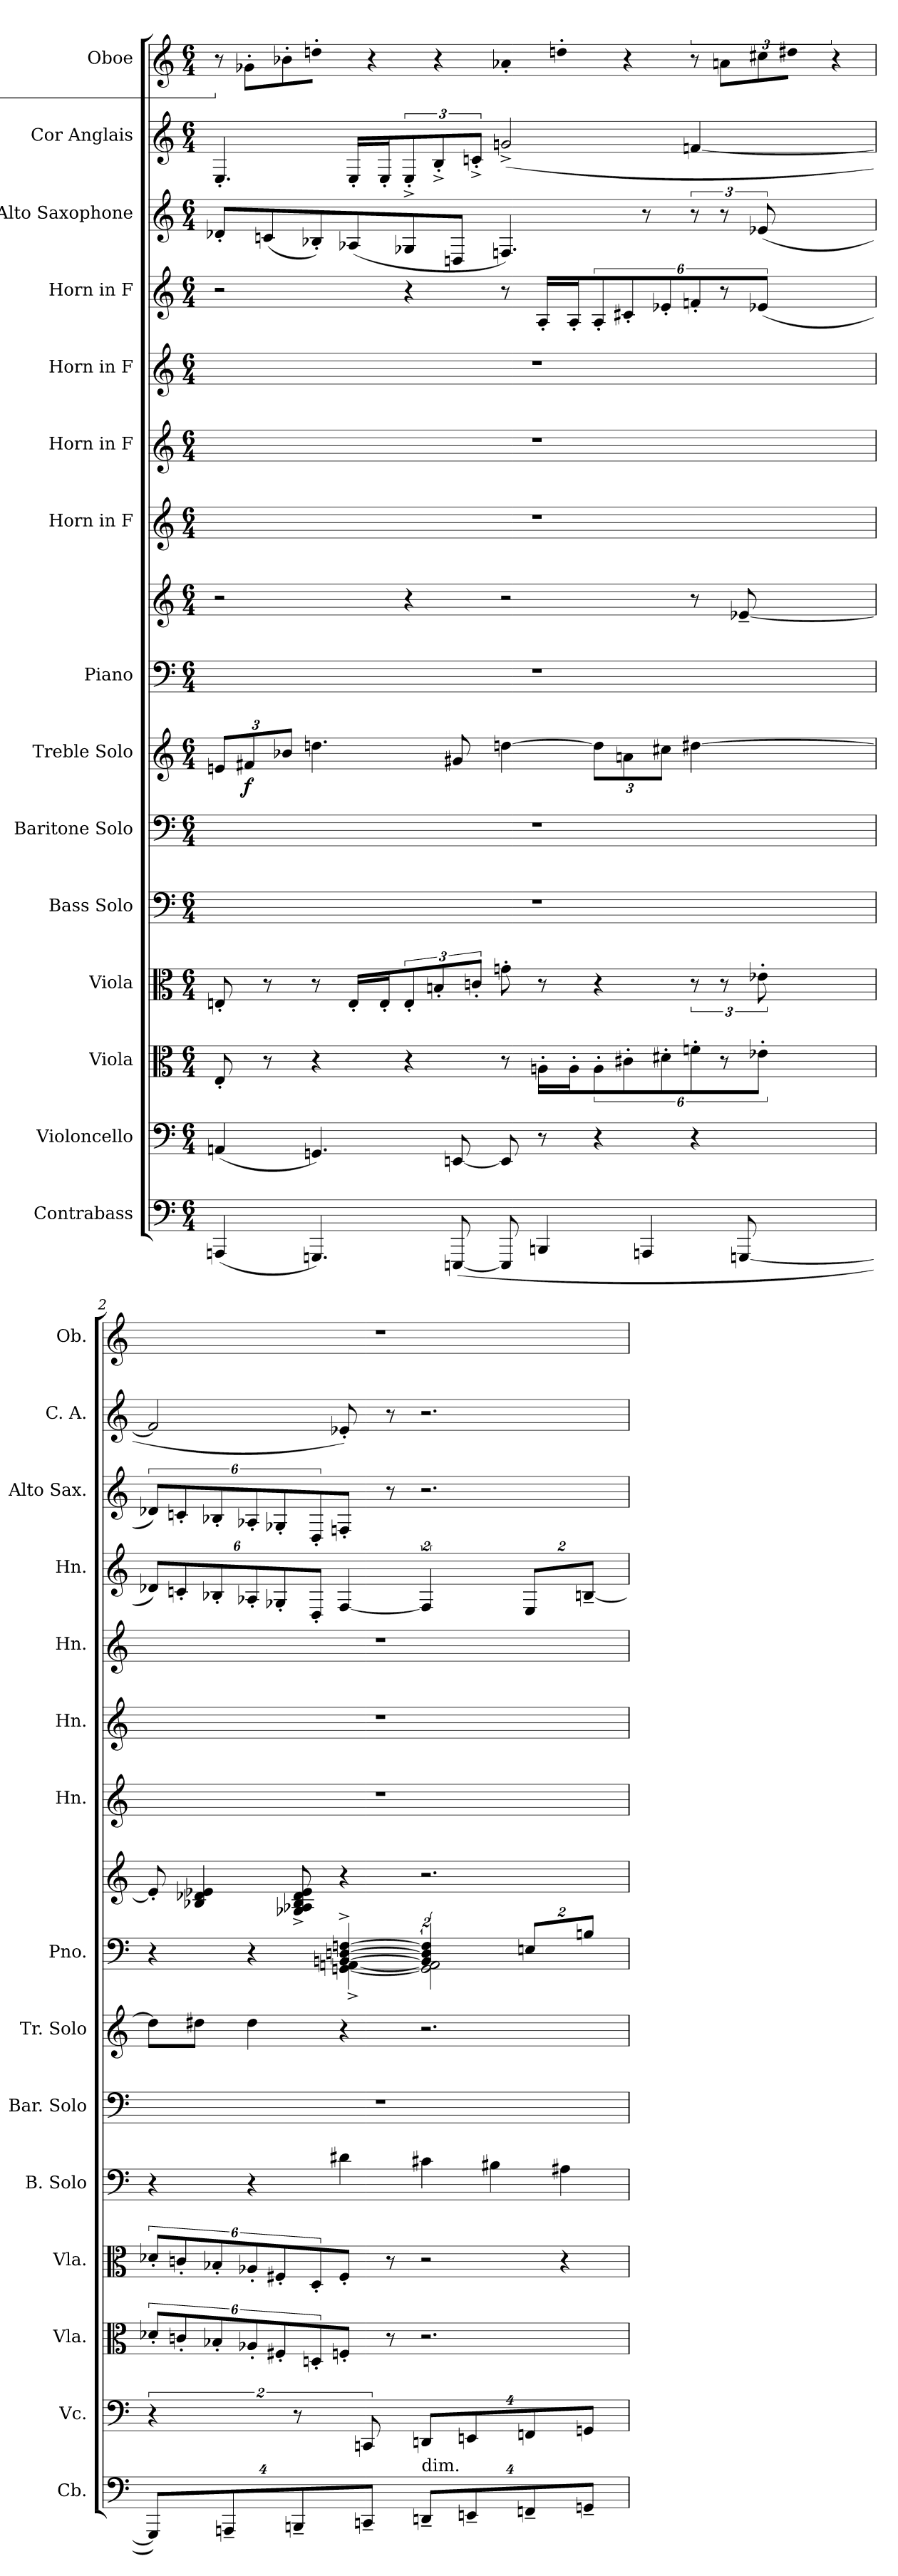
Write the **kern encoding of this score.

**kern	**kern	**kern	**kern	**kern	**kern	**kern	**dynam	**kern	**kern	**kern	**kern	**kern	**kern	**kern	**kern	**kern
*part15	*part14	*part13	*part12	*part11	*part10	*part9	*part9	*part8	*part8	*part7	*part6	*part5	*part4	*part3	*part2	*part1
*staff16	*staff15	*staff14	*staff13	*staff12	*staff11	*staff10	*staff10	*staff9	*staff8	*staff7	*staff6	*staff5	*staff4	*staff3	*staff2	*staff1
*I"Contrabass	*I"Violoncello	*I"Viola	*I"Viola	*I"Bass Solo	*I"Baritone Solo	*I"Treble Solo	*	*I"Piano	*	*I"Horn in F	*I"Horn in F	*I"Horn in F	*I"Horn in F	*I"Alto Saxophone	*I"Cor Anglais	*I"Oboe
*I'Cb.	*I'Vc.	*I'Vla.	*I'Vla.	*I'B. Solo	*I'Bar. Solo	*I'Tr. Solo	*	*I'Pno.	*	*I'Hn.	*I'Hn.	*I'Hn.	*I'Hn.	*I'Alto Sax.	*I'C. A.	*I'Ob.
*clefF4	*clefF4	*clefC3	*clefC3	*clefF4	*clefF4	*clefG2	*	*clefF4	*clefG2	*clefG2	*clefG2	*clefG2	*clefG2	*clefG2	*clefG2	*clefG2
*k[]	*k[]	*k[]	*k[]	*k[]	*k[]	*k[]	*	*k[]	*k[]	*	*	*	*	*k[]	*k[]	*k[]
*M6/4	*M6/4	*M6/4	*M6/4	*M6/4	*M6/4	*M6/4	*	*M6/4	*M6/4	*M6/4	*M6/4	*M6/4	*M6/4	*M6/4	*M6/4	*M6/4
=1	=1	=1	=1	=1	=1	=1	=1	=1	=1	=1	=1	=1	=1	=1	=1	=1
(4AAAn	(4AAn	8E'	8En'	1.r	1.r	12enL	.	1.r	2r	1.r	1.r	1.r	2r	8d-X'L	4.E'	12r
.	.	.	.	.	.	12f#X	f	.	.	.	.	.	.	.	.	12g-X'L
.	.	8r	8r	.	.	.	.	.	.	.	.	.	.	(8cn	.	.
.	.	.	.	.	.	12b-XJ	.	.	.	.	.	.	.	.	.	12b-X'
4.GGGn)	4.GGn)	4r	8r	.	.	4.ddn	.	.	.	.	.	.	.	8B-X')	.	8ddn'J
.	.	.	16E'LL	.	.	.	.	.	.	.	.	.	.	(8A-X	16E'LL	8r
.	.	.	16E'J	.	.	.	.	.	.	.	.	.	.	.	16E'J	.
.	.	4r	12E'	.	.	.	.	.	4r	.	.	.	4r	8G-X	12E'^	8r
.	.	.	12Bn'	.	.	.	.	.	.	.	.	.	.	.	12B'^	.
([8EEEn	[8EEn	.	.	.	.	8g#X	.	.	.	.	.	.	.	8DnJ	.	8a-X'
.	.	.	12cn'J	.	.	.	.	.	.	.	.	.	.	.	12cn'^J	.
8EEE]	8EE]	8r	8gn'	.	.	[4ddn	.	.	2r	.	.	.	8r	4.Fn)	(2gn^	8ddn'
4BBBn	8r	16An'LL	8r	.	.	.	.	.	.	.	.	.	16A'LL	.	.	8r
.	.	16A'J	.	.	.	.	.	.	.	.	.	.	16A'J	.	.	.
.	4r	12A'	4r	.	.	12ddL]	.	.	.	.	.	.	12A'	.	.	12r
.	.	12c#X'	.	.	.	12an	.	.	.	.	.	.	12c#X'	.	.	12anL
4AAAn	.	.	.	.	.	.	.	.	.	.	.	.	.	8r	.	.
.	.	12d#X'	.	.	.	12cc#XJ	.	.	.	.	.	.	12e-X'	.	.	12cc#X
.	4r	12fn'J	12r	.	.	[4dd#X	.	.	8r	.	.	.	12fn'J	12r	[4fn	8dd#XJ
.	.	12r	12r	.	.	.	.	.	.	.	.	.	12r	12r	.	.
[8GGGn	.	.	.	.	.	.	.	.	[8e-X~	.	.	.	.	.	.	8r
.	.	12e-X'	12e-X'	.	.	.	.	.	.	.	.	.	(12e-X	(12e-X	.	.
=2	=2	=2	=2	=2	=2	=2	=2	=2	=2	=2	=2	=2	=2	=2	=2	=2
*	*	*	*	*	*	*	*	*^	*	*	*	*	*	*	*	*
16%3GGGL])	8%3r	12d-X'L	12d-X'L	4r	1.r	8dd#L]	.	4r	4ryy	8e-']	1.r	1.r	1.r	12d-XL)	12d-XL)	2fn]	1.r
.	.	12cn'	12cn'	.	.	.	.	.	.	.	.	.	.	12cn'	12cn'	.	.
.	.	.	.	.	.	8dd#XJ	.	.	.	4B-X 4d-X 4e-X	.	.	.	.	.	.	.
.	.	12B-X'	12B-X'	.	.	.	.	.	.	.	.	.	.	12B-X'	12B-X'	.	.
16%3AAAn~	.	.	.	.	.	.	.	.	.	.	.	.	.	.	.	.	.
.	.	12A-X'	12A-X'	4r	.	4dd#	.	4r	4ryy	.	.	.	.	12A-X'	12A-X'	.	.
.	.	12F#X'	12F#X'	.	.	.	.	.	.	.	.	.	.	12G-X'	12G-X'	.	.
16%3BBBn~	16%3r	.	.	.	.	.	.	.	.	8G-X^ 8A-X^ 8B-^ 8d-^ 8e-^	.	.	.	.	.	.	.
.	.	12Dn'	12D'	.	.	.	.	.	.	.	.	.	.	12D'J	12D'	.	.
.	.	8Fn'J	8F#'J	4d#X	.	4r	.	[4BBn^ [4Dn^ [4Fn^	[4GGn^ [4AAn^	4r	.	.	.	[4F	8Fn'J	8e-X')	.
16%3CCn~J	16%3CCn	.	.	.	.	.	.	.	.	.	.	.	.	.	.	.	.
.	.	8r	8r	.	.	.	.	.	.	.	.	.	.	.	8r	8r	.
!LO:TX:a:t=dim.	!	!	!	!	!	!	!	!	!	!	!	!	!	!	!	!	!
16%3DDn~L	16%3DDnL	2.r	2r	4c#X	.	2.r	.	8%3BB] 8%3D] 8%3F]	2GGn] 2AAn]	2.r	.	.	.	8%3F]	2.r	2.r	.
16%3EEn~	16%3EEn	.	.	.	.	.	.	.	.	.	.	.	.	.	.	.	.
.	.	.	.	4B#X	.	.	.	.	.	.	.	.	.	.	.	.	.
16%3FFn~	16%3FFn	.	.	.	.	.	.	16%3EnL	.	.	.	.	.	16%3EL	.	.	.
.	.	.	4r	4A#X	.	.	.	.	4ryy	.	.	.	.	.	.	.	.
16%3GGn~J	16%3GGnJ	.	.	.	.	.	.	16%3BnJ	.	.	.	.	.	[16%3Bn~J	.	.	.
*	*	*	*	*	*	*	*	*v	*v	*	*	*	*	*	*	*	*
=	=	=	=	=	=	=	=	=	=	=	=	=	=	=	=	=
*-	*-	*-	*-	*-	*-	*-	*-	*-	*-	*-	*-	*-	*-	*-	*-	*-
